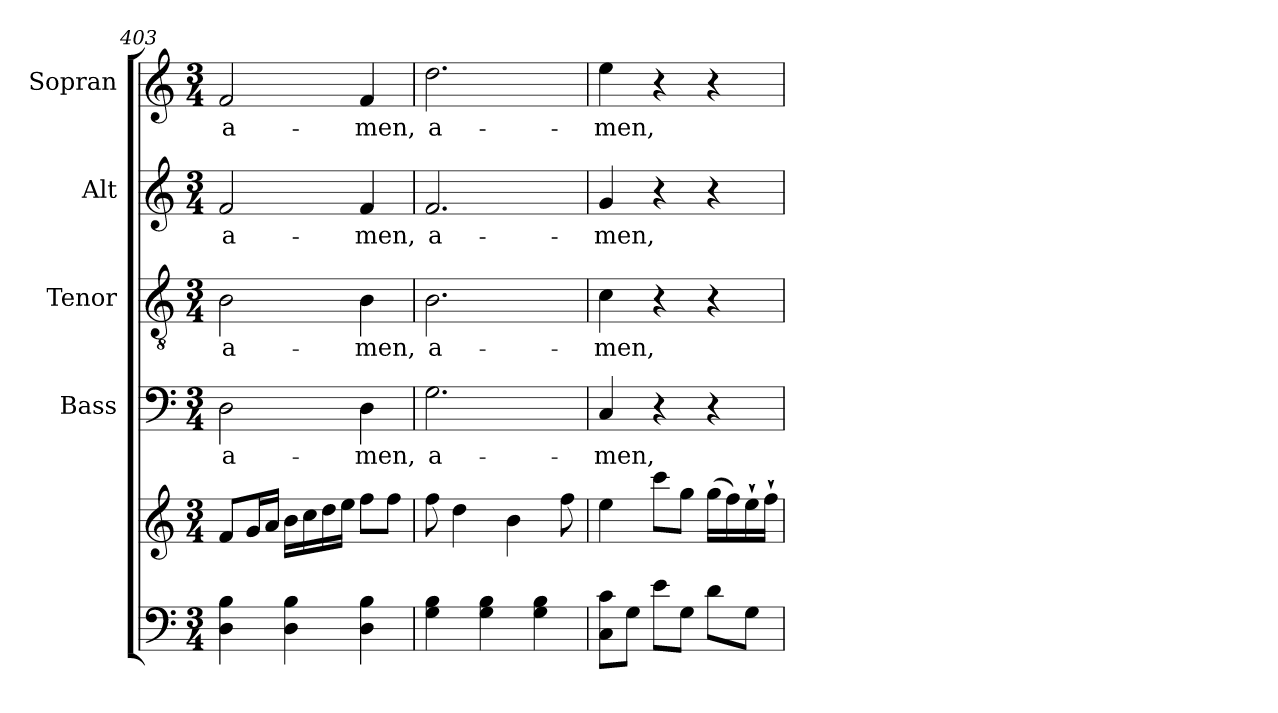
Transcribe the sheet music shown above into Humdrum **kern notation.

**kern	**kern	**kern	**text	**kern	**text	**kern	**text	**kern	**text
*part5	*part5	*part4	*part4	*part3	*part3	*part2	*part2	*part1	*part1
*staff6	*staff5	*staff4	*staff4	*staff3	*staff3	*staff2	*staff2	*staff1	*staff1
*	*	*I"Bass	*	*I"Tenor	*	*I"Alt	*	*I"Sopran	*
*	*	*I'B.	*	*I'T.	*	*I'A.	*	*I'S.	*
*clefF4	*clefG2	*clefF4	*	*clefGv2	*	*clefG2	*	*clefG2	*
*k[]	*k[]	*k[]	*	*k[]	*	*k[]	*	*k[]	*
*C:	*C:	*C:	*	*C:	*	*C:	*	*C:	*
*M3/4	*M3/4	*M3/4	*	*M3/4	*	*M3/4	*	*M3/4	*
=403	=403	=403	=403	=403	=403	=403	=403	=403	=403
!	!	!	!LO:LY:b	!	!LO:LY:b	!	!LO:LY:b	!	!LO:LY:b
4D\ 4B\	8f/L	2D\	a-	2B\	a-	2f/	a-	2f/	a-
.	16g/L	.	.	.	.	.	.	.	.
.	16a/JJ	.	.	.	.	.	.	.	.
4D\ 4B\	16b\LL	.	.	.	.	.	.	.	.
.	16cc\	.	.	.	.	.	.	.	.
.	16dd\	.	.	.	.	.	.	.	.
.	16ee\JJ	.	.	.	.	.	.	.	.
!	!	!	!LO:LY:b	!	!LO:LY:b	!	!LO:LY:b	!	!LO:LY:b
4D\ 4B\	8ff\L	4D\	-men,	4B\	-men,	4f/	-men,	4f/	-men,
.	8ff\J	.	.	.	.	.	.	.	.
=404	=404	=404	=404	=404	=404	=404	=404	=404	=404
!	!	!	!LO:LY:b	!	!LO:LY:b	!	!LO:LY:b	!	!LO:LY:b
4G\ 4B\	8ff\	2.G\	a-	2.B\	a-	2.f/	a-	2.dd\	a-
.	4dd\	.	.	.	.	.	.	.	.
4G\ 4B\	.	.	.	.	.	.	.	.	.
.	4b\	.	.	.	.	.	.	.	.
4G\ 4B\	.	.	.	.	.	.	.	.	.
.	8ff\	.	.	.	.	.	.	.	.
=405	=405	=405	=405	=405	=405	=405	=405	=405	=405
!	!	!	!LO:LY:b	!	!LO:LY:b	!	!LO:LY:b	!	!LO:LY:b
8C\ 8c\L	4ee\	4C/	-men,	4c\	-men,	4g/	-men,	4ee\	-men,
8G\J	.	.	.	.	.	.	.	.	.
8e\L	8ccc\L	4r	.	4r	.	4r	.	4r	.
8G\J	8gg\J	.	.	.	.	.	.	.	.
8d\L	(>16gg\LL	4r	.	4r	.	4r	.	4r	.
.	16ff\)	.	.	.	.	.	.	.	.
8G\J	16ee`>\	.	.	.	.	.	.	.	.
.	16ff`>\JJ	.	.	.	.	.	.	.	.
=	=	=	=	=	=	=	=	=	=
*-	*-	*-	*-	*-	*-	*-	*-	*-	*-
